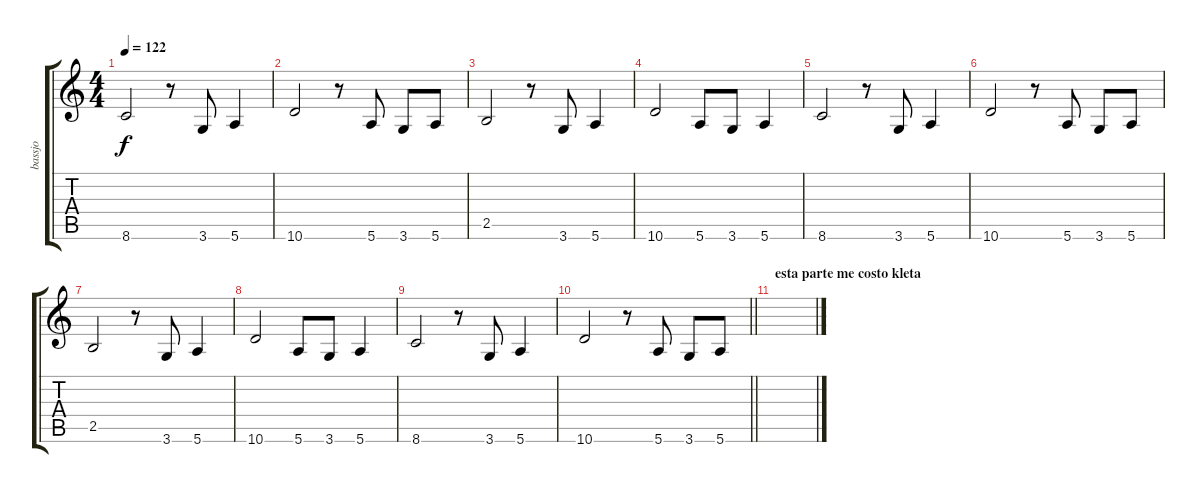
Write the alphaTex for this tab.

\track ("bassjo" "bassjo") {instrument electricbassfinger}
\staff {score tabs}
\tuning (E4 B3 G3 D3 A2 E2) {hide}
\ts (4 4)
\tempo 122
\clef g2
\ks c
8.6.2{dy f} r.8 3.6.8 5.6.4 |
10.6.2 r.8 5.6.8 3.6.8 5.6.8 |
2.5.2 r.8 3.6.8 5.6.4 |
10.6.2 5.6.8 3.6.8 5.6.4 |
8.6.2 r.8 3.6.8 5.6.4 |
10.6.2 r.8 5.6.8 3.6.8 5.6.8 |
2.5.2 r.8 3.6.8 5.6.4 |
10.6.2 5.6.8 3.6.8 5.6.4 |
8.6.2 r.8 3.6.8 5.6.4 |
\barLineRight lightlight
10.6.2 r.8 5.6.8 3.6.8 5.6.8 |
\section ("" "esta parte me costo kleta")
